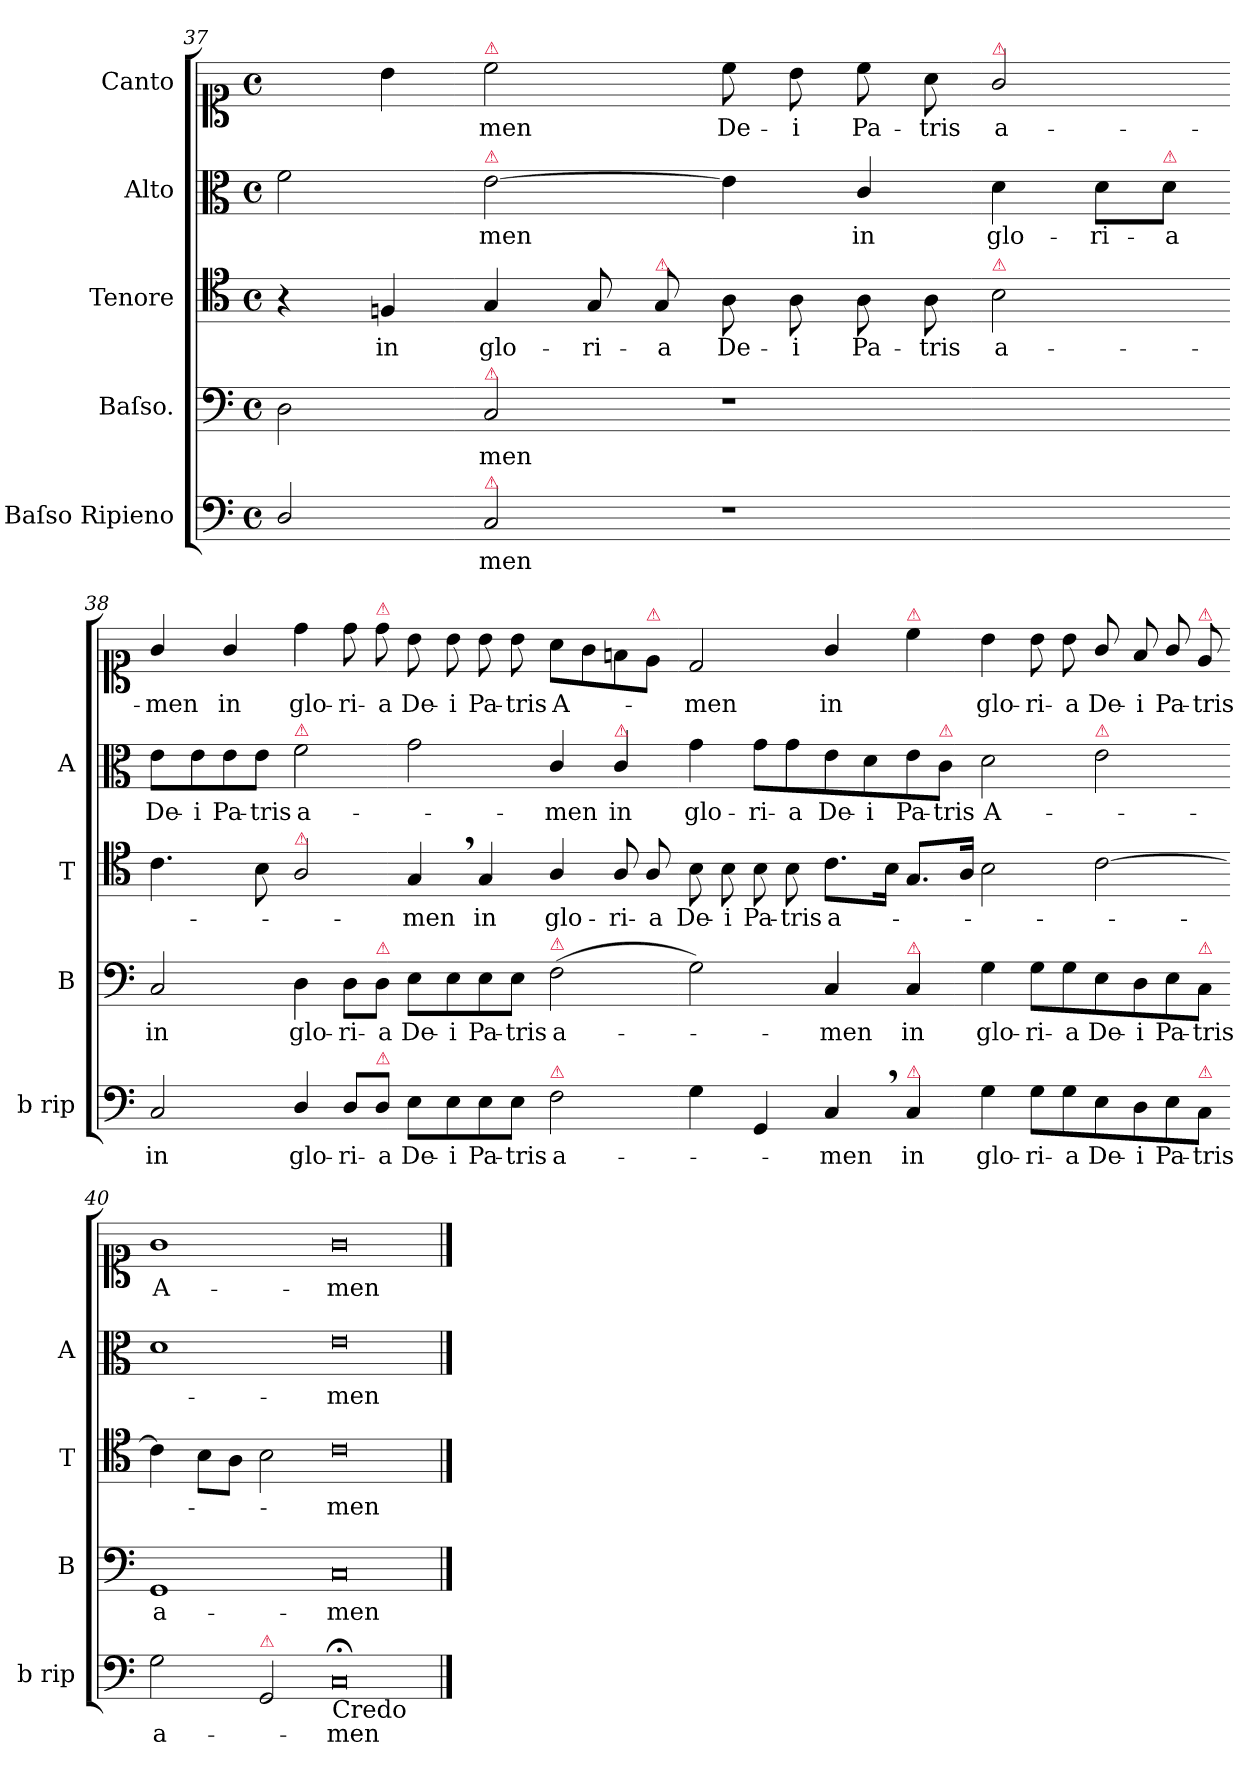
**kern	**text	**kern	**text	**kern	**text	**kern	**text	**kern	**text
*part5	*part5	*part4	*part4	*part3	*part3	*part2	*part2	*part1	*part1
*staff5	*staff5	*staff4	*staff4	*staff3	*staff3	*staff2	*staff2	*staff1	*staff1
*I"Baſso Ripieno	*	*I"Baſso.	*	*I"Tenore	*	*I"Alto	*	*I"Canto	*
*I'b rip	*	*I'B	*	*I'T	*	*I'A	*	*	*
*clefF4	*	*clefF4	*	*clefC4	*	*clefC3	*	*clefC1	*
*k[]	*	*k[]	*	*k[]	*	*k[]	*	*k[]	*
*C:	*	*C:	*	*C:	*	*C:	*	*C:	*
*M2/1	*	*M2/1	*	*M2/1	*	*M2/1	*	*M2/1	*
*met(c)	*	*met(c)	*	*met(c)	*	*met(c)	*	*met(c)	*
=37	=37	=37	=37	=37	=37	=37	=37	=37	=37
2D/	.	2D\	.	4r	.	2f\	.	4ryy	.
.	.	.	.	4Fn/	in	.	.	4b\	.
!	!	!	!	!	!	!	!	!LO:TX:a:color=crimson:t=⚠	!
!	!	!	!	!	!	!LO:TX:a:color=crimson:t=⚠	!	!	!
!	!	!LO:TX:a:color=crimson:t=⚠	!	!	!	!	!	!	!
!LO:TX:a:color=crimson:t=⚠	!	!	!	!	!	!	!	!	!
2C/	-men	2C/	-men	4G/	glo-	[2e\	-men	2cc\	-men
.	.	.	.	8G/	-ri-	.	.	.	.
!	!	!	!	!LO:TX:a:color=crimson:t=⚠	!	!	!	!	!
.	.	.	.	8G/	-a	.	.	.	.
1r	.	1r	.	8A\	De-	4e!\]	.	8cc\	De-
.	.	.	.	8A\	-i	.	.	8b\	-i
.	.	.	.	8A\	Pa-	4c/	in	8cc\	Pa-
.	.	.	.	8A\	-tris	.	.	8a\	-tris
!	!	!	!	!	!	!	!	!LO:TX:a:color=crimson:t=⚠	!
!	!	!	!	!LO:TX:a:color=crimson:t=⚠	!	!	!	!	!
.	.	.	.	2B\	a-	4d\	glo-	2g/	a-
.	.	.	.	.	.	8d\L	-ri-	.	.
!	!	!	!	!	!	!LO:TX:a:color=crimson:t=⚠	!	!	!
.	.	.	.	.	.	8d\J	-a	.	.
=38-	=38-	=38-	=38-	=38-	=38-	=38-	=38-	=38-	=38-
2C/	in	2C/	in	4.c\	.	8e\L	De-	4g/	-men
.	.	.	.	.	.	8e\	-i	.	.
.	.	.	.	.	.	8e\	Pa-	4g/	in
.	.	.	.	8B\	.	8e\J	-tris	.	.
!	!	!	!	!	!	!LO:TX:a:color=crimson:t=⚠	!	!	!
!	!	!	!	!LO:TX:a:color=crimson:t=⚠	!	!	!	!	!
4D/	glo-	4D\	glo-	2A/	.	2f\	a-	4dd\	glo-
8D/L	-ri-	8D\L	-ri-	.	.	.	.	8dd\	-ri-
!	!	!	!	!	!	!	!	!LO:TX:a:color=crimson:t=⚠	!
!	!	!LO:TX:a:color=crimson:t=⚠	!	!	!	!	!	!	!
!LO:TX:a:color=crimson:t=⚠	!	!	!	!	!	!	!	!	!
8D/J	-a	8D\J	-a	.	.	.	.	8dd\	-a
8E\L	De-	8E\L	De-	4G,/	-men	2g\	.	8b\	De-
8E\	-i	8E\	-i	.	.	.	.	8b\	-i
8E\	Pa-	8E\	Pa-	4G/	in	.	.	8b\	Pa-
8E\J	-tris	8E\J	-tris	.	.	.	.	8b\	-tris
!	!	!LO:TX:a:color=crimson:t=⚠	!	!	!	!	!	!	!
!LO:TX:a:color=crimson:t=⚠	!	!	!	!	!	!	!	!	!
2F\	a-	(2F\	a-	4A/	glo-	4c/	-men	8a\L	A-
.	.	.	.	.	.	.	.	8g\	.
!	!	!	!	!	!	!LO:TX:a:color=crimson:t=⚠	!	!	!
.	.	.	.	8A/	-ri-	4c/	in	8fn\	.
!	!	!	!	!	!	!	!	!LO:TX:a:color=crimson:t=⚠	!
.	.	.	.	8A/	-a	.	.	8e\J	.
=39-	=39-	=39-	=39-	=39-	=39-	=39-	=39-	=39-	=39-
4G\	.	2G\)	.	8B\	De-	4g\	glo-	2d/	men
.	.	.	.	8B\	-i	.	.	.	.
4GG/	.	.	.	8B\	Pa-	8g\L	-ri-	.	.
.	.	.	.	8B\	-tris	8g\	-a	.	.
4C,</	-men	4C/	-men	8.c\L	a-	8e\	De-	4g/	in
.	.	.	.	.	.	8d\	-i	.	.
.	.	.	.	16B\Jk	.	.	.	.	.
!	!	!	!	!	!	!	!	!LO:TX:a:color=crimson:t=⚠	!
!	!	!LO:TX:a:color=crimson:t=⚠	!	!	!	!	!	!	!
!LO:TX:a:color=crimson:t=⚠	!	!	!	!	!	!	!	!	!
!	!LO:LY:i	!	!LO:LY:i	!	!	!	!	!	!
4C/	in	4C/	in	8.G/L	.	8e\	Pa-	4cc\	.
!	!	!	!	!	!	!LO:TX:a:color=crimson:t=⚠	!	!	!
.	.	.	.	.	.	8c\J	-tris	.	.
.	.	.	.	16A/Jk	.	.	.	.	.
!	!LO:LY:i	!	!LO:LY:i	!	!	!	!	!	!
4G\	glo-	4G\	glo-	2B\	.	2d\	A-	4b\	glo-
!	!LO:LY:i	!	!LO:LY:i	!	!	!	!	!	!
8G\L	-ri-	8G\L	-ri-	.	.	.	.	8b\	-ri-
!	!LO:LY:i	!	!LO:LY:i	!	!	!	!	!	!
8G\	-a	8G\	-a	.	.	.	.	8b\	-a
!	!	!	!	!	!	!LO:TX:a:color=crimson:t=⚠	!	!	!
!	!LO:LY:i	!	!LO:LY:i	!	!	!	!	!	!
8E\	De-	8E\	De-	[2c\	.	2e\	.	8g/	De-
!	!LO:LY:i	!	!LO:LY:i	!	!	!	!	!	!
8D\	-i	8D\	-i	.	.	.	.	8f/	-i
!	!LO:LY:i	!	!LO:LY:i	!	!	!	!	!	!
8E\	Pa-	8E\	Pa-	.	.	.	.	8g/	Pa-
!	!	!	!	!	!	!	!	!LO:TX:a:color=crimson:t=⚠	!
!	!	!LO:TX:a:color=crimson:t=⚠	!	!	!	!	!	!	!
!LO:TX:a:color=crimson:t=⚠	!	!	!	!	!	!	!	!	!
!	!LO:LY:i	!	!LO:LY:i	!	!	!	!	!	!
8C\J	-tris	8C\J	-tris	.	.	.	.	8e/	-tris
=40-	=40-	=40-	=40-	=40-	=40-	=40-	=40-	=40-	=40-
!	!LO:LY:i	!	!LO:LY:i	!	!	!	!	!	!
2G\	a-	1GG/	a-	4c!\]	.	1d\	.	1g\	A-
.	.	.	.	8B\L	.	.	.	.	.
.	.	.	.	8A\J	.	.	.	.	.
!LO:TX:a:color=crimson:t=⚠	!	!	!	!	!	!	!	!	!
2GG/	.	.	.	2B\	.	.	.	.	.
!LO:TX:b:t=Credo	!	!	!	!	!	!	!	!	!
!LO:N:vis=0	!LO:LY:i	!LO:N:vis=0	!LO:LY:i	!LO:N:vis=0	!	!LO:N:vis=0	!	!LO:N:vis=0	!
1C;</	-men	1C/	-men	1c\	-men	1e\	-men	1g\	-men
==	==	==	==	==	==	==	==	==	==
*-	*-	*-	*-	*-	*-	*-	*-	*-	*-
